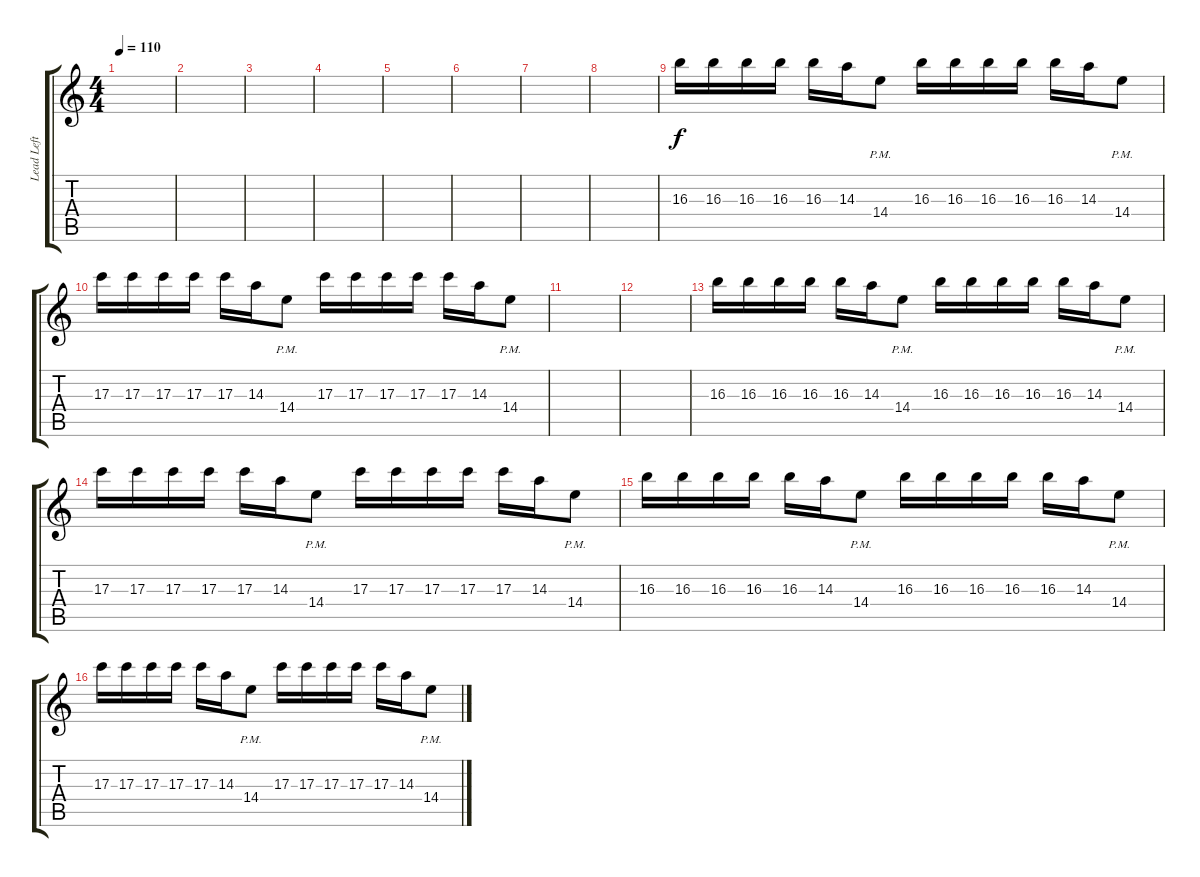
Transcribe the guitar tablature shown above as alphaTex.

\track ("Lead Left" "Lead Left") {instrument overdrivenguitar}
\staff {score tabs}
\tuning (F4 C4 G3 D3 A2 E2) {hide}
\ts (4 4)
\tempo 110
\clef g2
\ks c
|
|
|
|
|
|
|
|
16.3.16 16.3.16 16.3.16 16.3.16 16.3.16 14.3.16 14.4{pm}.8 16.3.16 16.3.16 16.3.16 16.3.16 16.3.16 14.3.16 14.4{pm}.8 |
17.3.16 17.3.16 17.3.16 17.3.16 17.3.16 14.3.16 14.4{pm}.8 17.3.16 17.3.16 17.3.16 17.3.16 17.3.16 14.3.16 14.4{pm}.8 |
|
|
16.3.16 16.3.16 16.3.16 16.3.16 16.3.16 14.3.16 14.4{pm}.8 16.3.16 16.3.16 16.3.16 16.3.16 16.3.16 14.3.16 14.4{pm}.8 |
17.3.16 17.3.16 17.3.16 17.3.16 17.3.16 14.3.16 14.4{pm}.8 17.3.16 17.3.16 17.3.16 17.3.16 17.3.16 14.3.16 14.4{pm}.8 |
16.3.16 16.3.16 16.3.16 16.3.16 16.3.16 14.3.16 14.4{pm}.8 16.3.16 16.3.16 16.3.16 16.3.16 16.3.16 14.3.16 14.4{pm}.8 |
17.3.16 17.3.16 17.3.16 17.3.16 17.3.16 14.3.16 14.4{pm}.8 17.3.16 17.3.16 17.3.16 17.3.16 17.3.16 14.3.16 14.4{pm}.8
